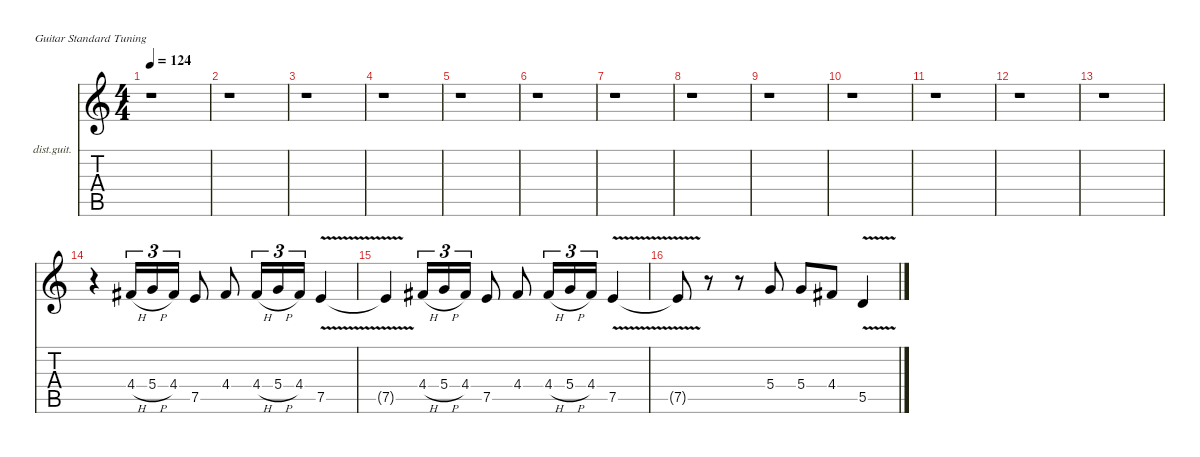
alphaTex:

\defaultSystemsLayout 4
\hideDynamics
\bracketExtendMode nobrackets
\firstSystemTrackNameOrientation horizontal
\otherSystemsTrackNameOrientation horizontal
\track ("Lead Guitar" "dist.guit.") {instrument distortionguitar}
\staff {score tabs}
\tuning (E4 B3 G3 D3 A2 E2)
\ts (4 4)
\tempo 124
\clef g2
\ks c
r.1{dy f} |
r.1 |
r.1 |
r.1 |
r.1 |
r.1 |
r.1 |
r.1 |
r.1 |
r.1 |
r.1 |
r.1 |
r.1 |
r.4 4.4{h acc #}.16{tu (3 2) dy ff} 5.4{h}.16{tu (3 2)} 4.4{acc #}.16{tu (3 2) dy f} 7.5.8{dy ff} 4.4{acc #}.8{dy fff} 4.4{h acc #}.16{tu (3 2) dy ff} 5.4{h}.16{tu (3 2)} 4.4{acc #}.16{tu (3 2) dy f} 7.5{v}.4{dy ff} |
7.5{v t}.4{dy f} 4.4{h acc #}.16{tu (3 2) dy ff} 5.4{h}.16{tu (3 2)} 4.4{acc #}.16{tu (3 2) dy f} 7.5.8{dy ff} 4.4{acc #}.8{dy fff} 4.4{h acc #}.16{tu (3 2) dy f} 5.4{h}.16{tu (3 2) dy ff} 4.4{acc #}.16{tu (3 2) dy f} 7.5{v}.4{dy ff} |
7.5{v t}.8{dy f} r.8 r.8 5.4.8{dy ff} 5.4.8 4.4{acc #}.8 5.5{v}.4
